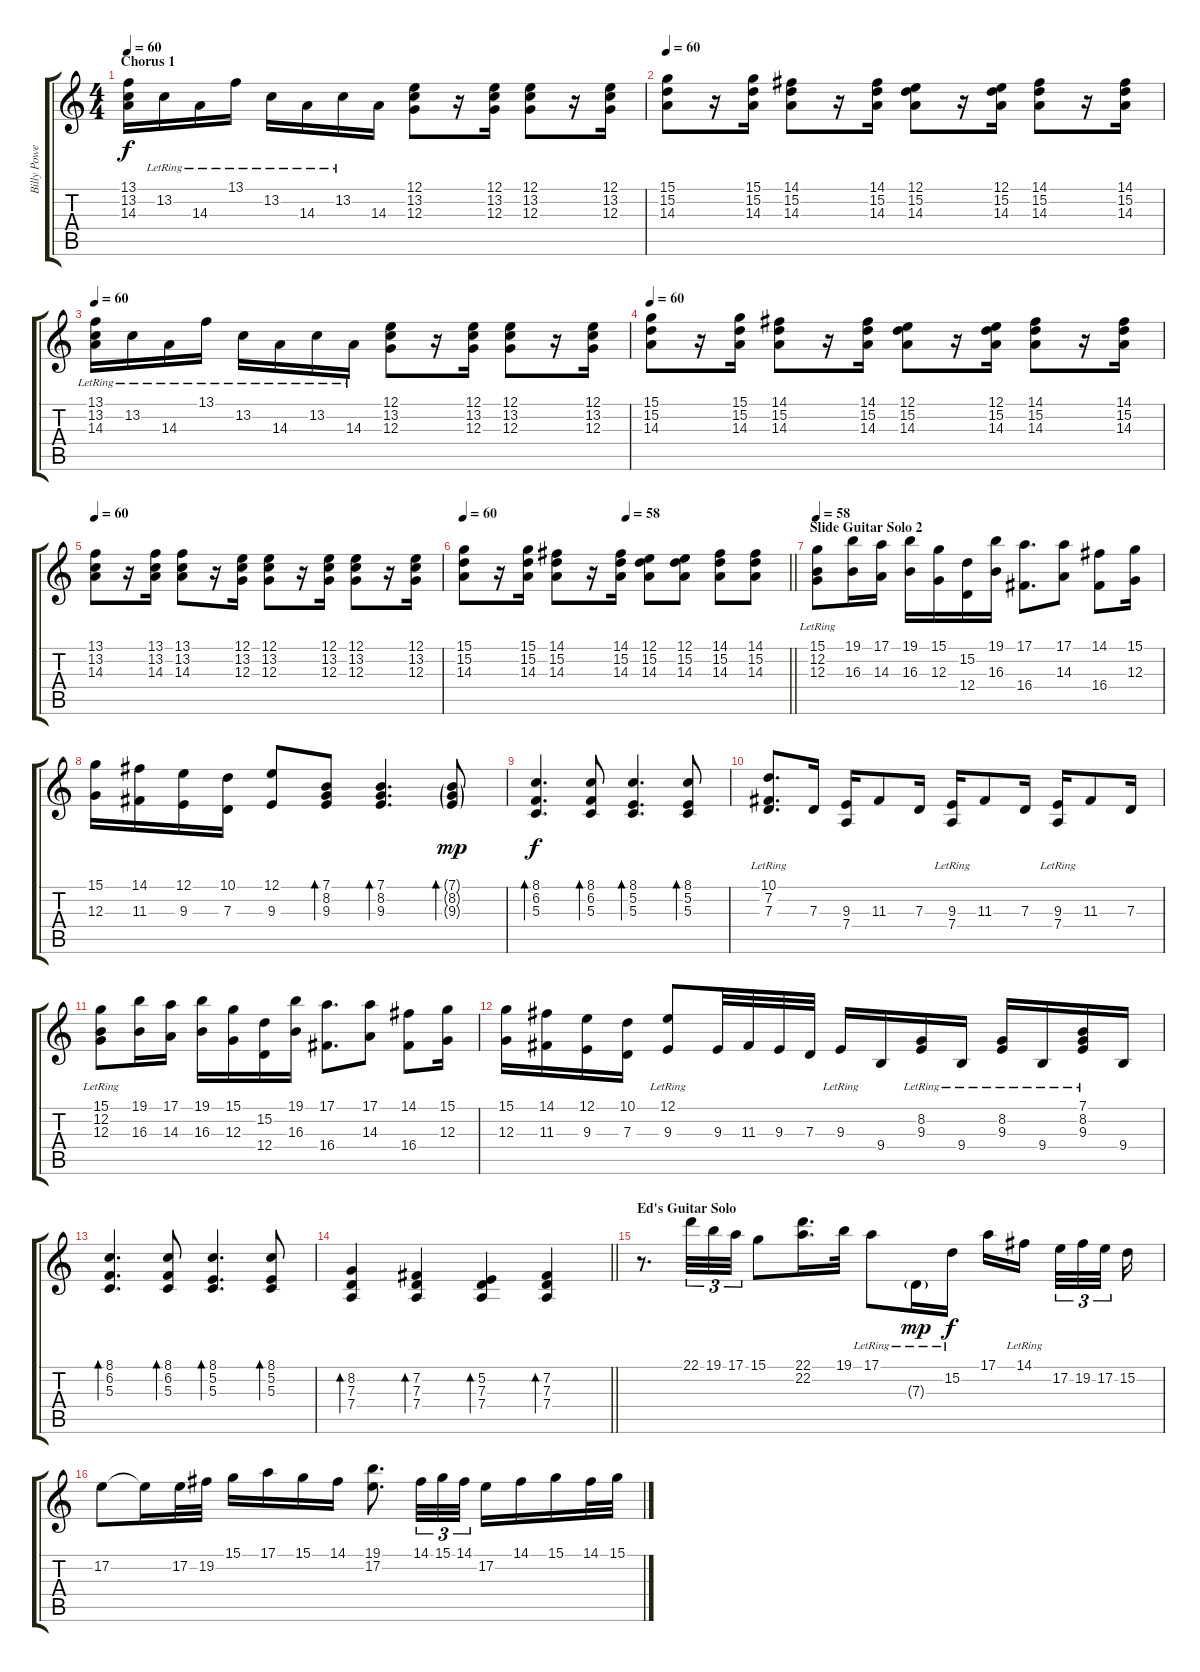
\track ("Billy Powell (keyboard right hand)" "Billy Powe") {instrument acousticgrandpiano}
\staff {score tabs}
\tuning (E4 B3 G3 D3 A2 E2) {hide}
\ts (4 4)
\section ("" "Chorus 1")
\tempo 60
\clef g2
\ks c
(13.1 13.2 14.3).16{dy f} 13.2{lr}.16 14.3{lr}.16 13.1{lr}.16 13.2{lr}.16 14.3{lr}.16 13.2{lr}.16 14.3.16 (12.1 13.2 12.3).8 r.16 (12.1 13.2 12.3).16 (12.1 13.2 12.3).8 r.16 (12.1 13.2 12.3).16 |
\tempo 60
(15.1 15.2 14.3).8 r.16 (15.1 15.2 14.3).16 (14.1 15.2 14.3).8 r.16 (14.1 15.2 14.3).16 (12.1 15.2 14.3).8 r.16 (12.1 15.2 14.3).16 (14.1 15.2 14.3).8 r.16 (14.1 15.2 14.3).16 |
\tempo 60
(13.1{lr} 13.2{lr} 14.3{lr}).16 13.2{lr}.16 14.3{lr}.16 13.1{lr}.16 13.2{lr}.16 14.3{lr}.16 13.2{lr}.16 14.3{lr}.16 (12.1 13.2 12.3).8 r.16 (12.1 13.2 12.3).16 (12.1 13.2 12.3).8 r.16 (12.1 13.2 12.3).16 |
\tempo 60
(15.1 15.2 14.3).8 r.16 (15.1 15.2 14.3).16 (14.1 15.2 14.3).8 r.16 (14.1 15.2 14.3).16 (12.1 15.2 14.3).8 r.16 (12.1 15.2 14.3).16 (14.1 15.2 14.3).8 r.16 (14.1 15.2 14.3).16 |
\tempo 60
(13.1 13.2 14.3).8 r.16 (13.1 13.2 14.3).16 (13.1 13.2 14.3).8 r.16 (12.1 13.2 12.3).16 (12.1 13.2 12.3).8 r.16 (12.1 13.2 12.3).16 (12.1 13.2 12.3).8 r.16 (12.1 13.2 12.3).16 |
\tempo 60
\tempo (58 0.5)
\barLineRight lightlight
(15.1 15.2 14.3).8 r.16 (15.1 15.2 14.3).16 (14.1 15.2 14.3).8 r.16 (14.1 15.2 14.3).16 (12.1 15.2 14.3).8 (12.1 15.2 14.3).8 (14.1 15.2 14.3).8 (14.1 15.2 14.3).8 |
\section ("" "Slide Guitar Solo 2")
\tempo 58
(15.1{lr} 12.2{lr} 12.3).8 (19.1 16.3).16 (17.1 14.3).16 (19.1 16.3).16 (15.1 12.3).16 (15.2 12.4).16 (19.1 16.3).16 (17.1 16.4).8{d} (17.1 14.3).8 (14.1 16.4).8 (15.1 12.3).16 |
(15.1 12.3).16 (14.1 11.3).16 (12.1 9.3).16 (10.1 7.3).16 (12.1 9.3).8 (7.1 8.2 9.3).8{bd 60} (7.1 8.2 9.3).4{d bd 60} (7.1{g} 8.2{g} 9.3{g}).8{bd 60 dy mp} |
(8.1 6.2 5.3).4{d bd 60 dy f} (8.1 6.2 5.3).8{bd 60} (8.1 5.2 5.3).4{d bd 60} (8.1 5.2 5.3).8{bd 60} |
(10.1{lr} 7.2 7.3).8{d} 7.3.16 (9.3 7.4).16 11.3.8 7.3.16 (9.3 7.4{lr}).16 11.3.8 7.3.16 (9.3 7.4{lr}).16 11.3.8 7.3.16 |
(15.1{lr} 12.2{lr} 12.3).8 (19.1 16.3).16 (17.1 14.3).16 (19.1 16.3).16 (15.1 12.3).16 (15.2 12.4).16 (19.1 16.3).16 (17.1 16.4).8{d} (17.1 14.3).8 (14.1 16.4).8 (15.1 12.3).16 |
(15.1 12.3).16 (14.1 11.3).16 (12.1 9.3).16 (10.1 7.3).16 (12.1{lr} 9.3{lr}).8 9.3.32 11.3.32 9.3.32 7.3.32 9.3{lr}.16 9.4.16 (8.2{lr} 9.3{lr}).16 9.4{lr}.16 (8.2{lr} 9.3{lr}).16 9.4{lr}.16 (7.1{lr} 8.2{lr} 9.3{lr}).16 9.4.16 |
(8.1 6.2 5.3).4{d bd 60} (8.1 6.2 5.3).8{bd 60} (8.1 5.2 5.3).4{d bd 60} (8.1 5.2 5.3).8{bd 60} |
\barLineRight lightlight
(8.2 7.3 7.4).4{bd 60} (7.2 7.3 7.4).4{bd 60} (5.2 7.3 7.4).4{bd 60} (7.2 7.3 7.4).4{bd 60} |
\section ("" "Ed's Guitar Solo")
r.8{d} 22.1.32{tu (3 2)} 19.1.32{tu (3 2)} 17.1.32{tu (3 2)} 15.1.8 (22.1 22.2).16{d} 19.1.32 17.1{lr}.8 7.3{g lr}.16{dy mp} 15.2{lr}.16{dy f} 17.1.16 14.1{lr}.16{beam splitsecondary} 17.2.32{tu (3 2)} 19.2.32{tu (3 2)} 17.2.32{tu (3 2) beam splitsecondary} 15.2.16 |
17.2.8 17.2{t}.16 17.2.32 19.2.32 15.1.16 17.1.16 15.1.16 14.1.16 (19.1 17.2).8{d} 14.1.32{tu (3 2)} 15.1.32{tu (3 2)} 14.1.32{tu (3 2)} 17.2.16 14.1.16 15.1.16 14.1.32 15.1.32
